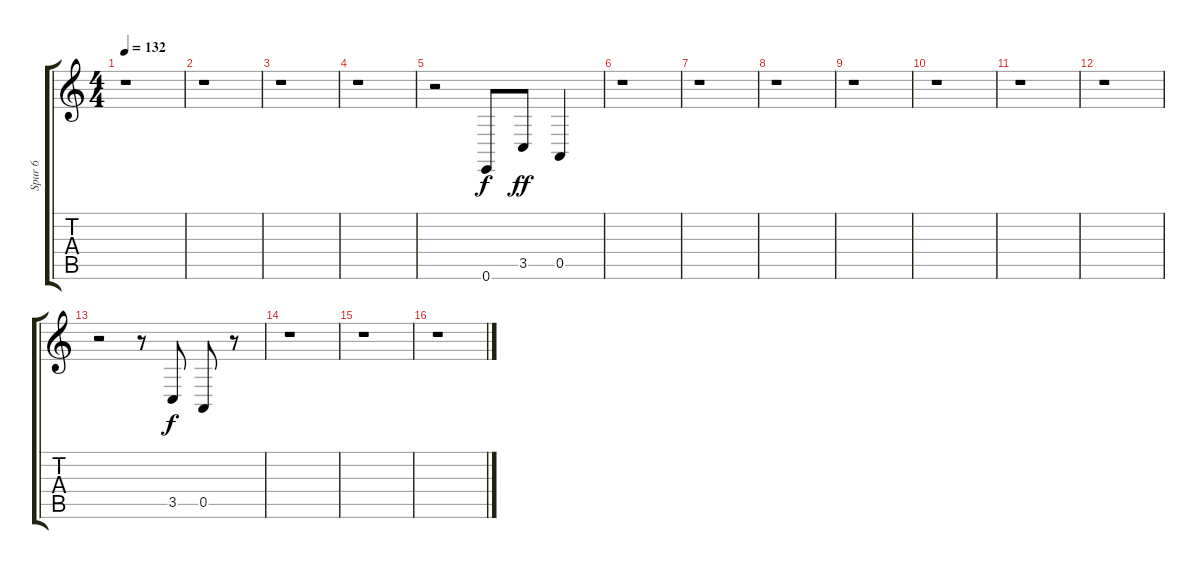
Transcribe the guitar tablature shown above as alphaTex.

\track ("Spur 6" "Spur 6") {instrument celesta}
\staff {score tabs}
\tuning (E4 B3 G3 D3 A2 E2) {hide}
\ts (4 4)
\tempo 132
\clef g2
\ks c
r.1{dy ff} |
r.1 |
r.1 |
r.1 |
r.2 0.6.8{dy f} 3.5.8{dy ff} 0.5.4 |
r.1 |
r.1 |
r.1 |
r.1 |
r.1 |
r.1 |
r.1 |
r.2 r.8 3.5.8{dy f} 0.5.8 r.8 |
r.1 |
r.1 |
r.1
